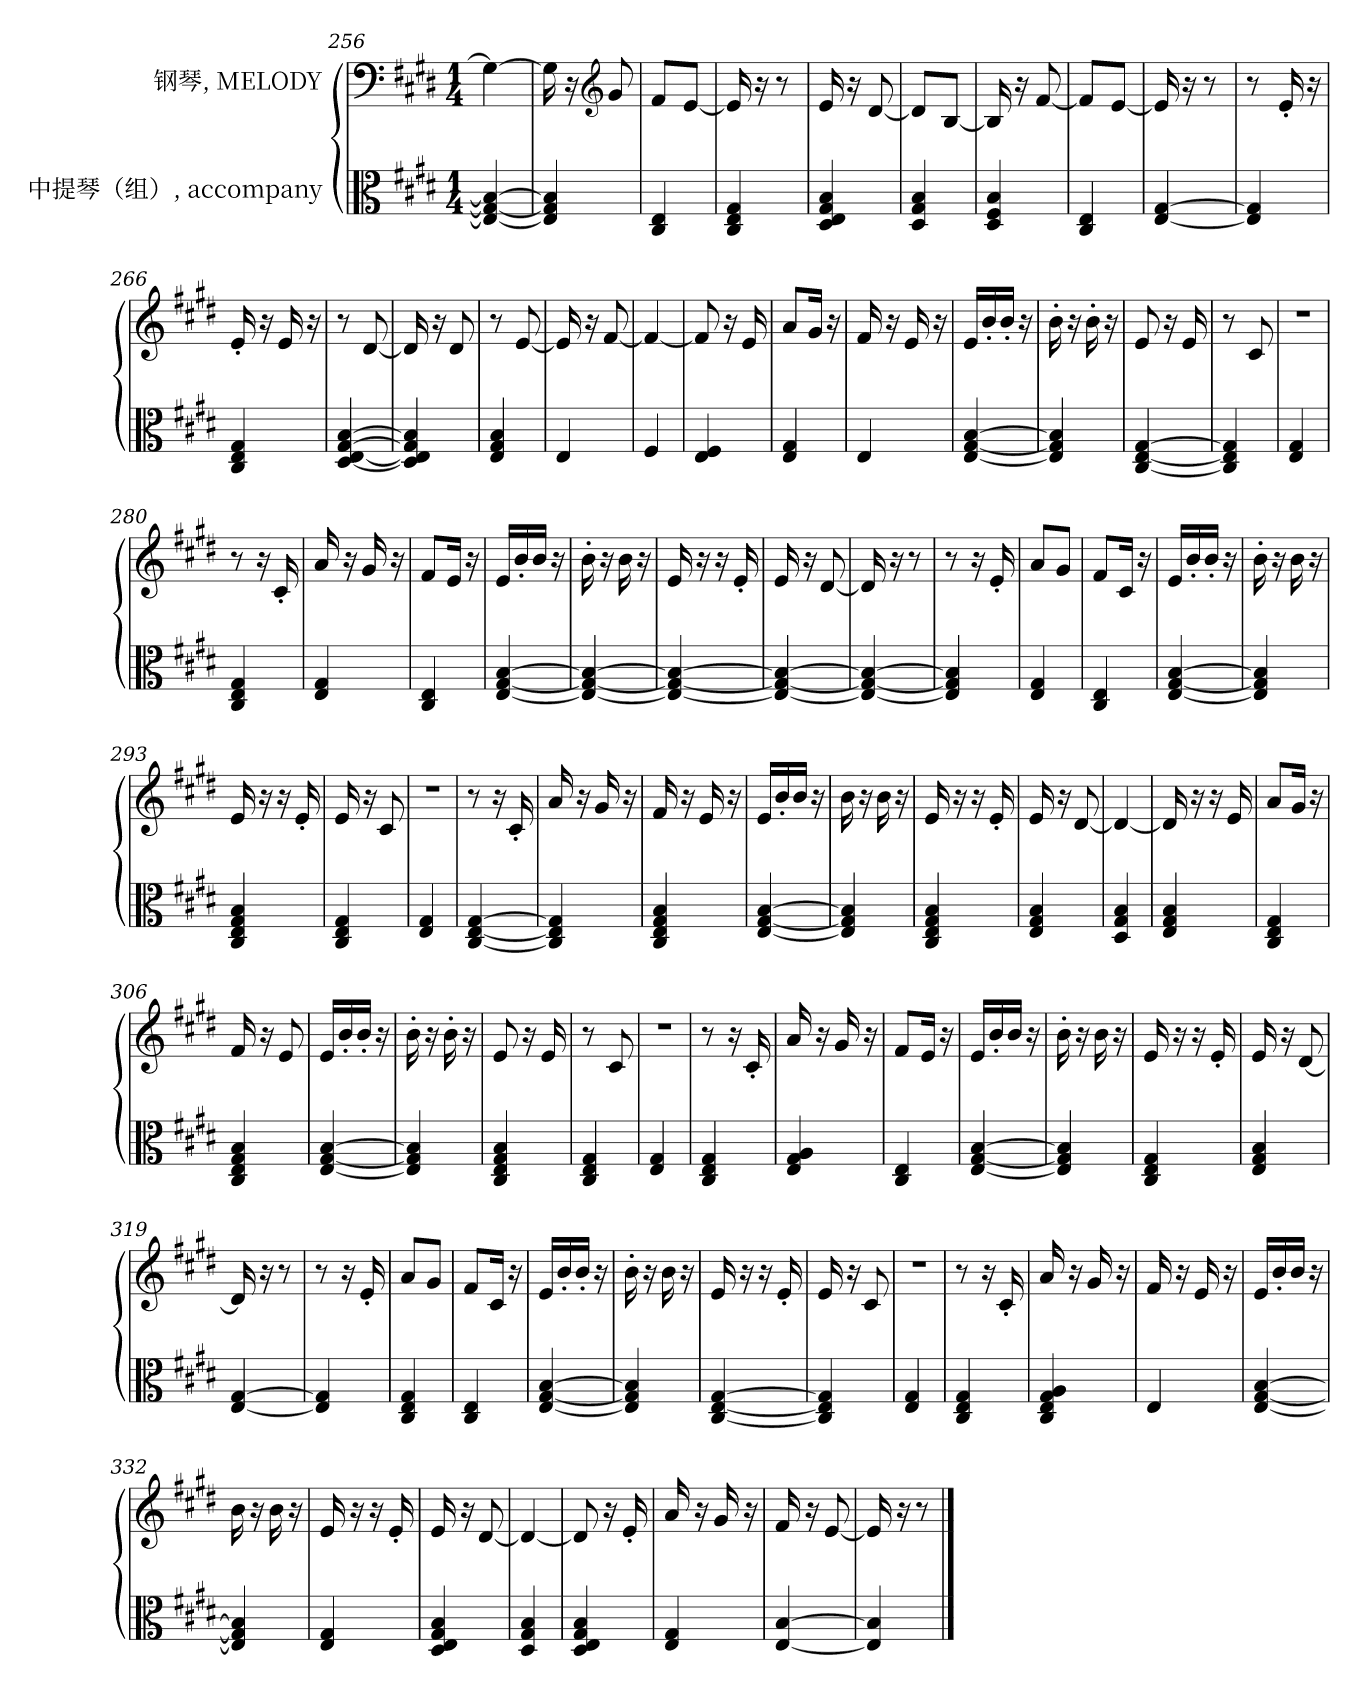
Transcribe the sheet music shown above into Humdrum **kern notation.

**kern	**kern
*part2	*part1
*staff2	*staff1
*I"中提琴（组）, accompany	*I"钢琴, MELODY
*clefC3	*clefF4
*k[f#c#g#d#]	*k[f#c#g#d#]
*M1/4	*M1/4
=256	=256
4E/_ 4G#/_ 4B/_	4G#\_
=257	=257
4E/] 4G#/] 4B/]	16G#\]
.	16r
*	*clefG2
.	8g#/
=258	=258
4C#/ 4E/	8f#/L
.	[8e/J
!!LO:LB:g=z
=259	=259
4C#/ 4E/ 4G#/	16e/]
.	16r
.	8r
=260	=260
4D#/ 4E/ 4G#/ 4B/	16e/
.	16r
.	[8d#/
=261	=261
4D#/ 4G#/ 4B/	8d#/L]
.	[8B/J
=262	=262
4D#/ 4F#/ 4B/	16B/]
.	16r
.	[8f#/
=263	=263
4C#/ 4E/	8f#/L]
.	[8e/J
=264	=264
[4E/ [4G#/	16e/]
.	16r
.	8r
=265	=265
4E/] 4G#/]	8r
.	16e'/
.	16r
=266	=266
4C#/ 4E/ 4G#/	16e'/
.	16r
.	16e/
.	16r
=267	=267
[4D#/ [4E/ [4G#/ [4B/	8r
.	[8d#/
!!LO:LB:g=z
=268	=268
4D#/] 4E/] 4G#/] 4B/]	16d#/]
.	16r
.	8d#/
=269	=269
4E/ 4G#/ 4B/	8r
.	[8e/
=270	=270
4E/	16e/]
.	16r
.	[8f#/
=271	=271
4F#/	4f#/_
=272	=272
4E/ 4F#/	8f#/]
.	16r
.	16e/
=273	=273
4E/ 4G#/	8a/L
.	16g#/Jk
.	16r
=274	=274
4E/	16f#/
.	16r
.	16e/
.	16r
=275	=275
[4E/ [4G#/ [4B/	16e/LL
.	16b'/
.	16b'/JJ
.	16r
=276	=276
4E/] 4G#/] 4B/]	16b'\
.	16r
.	16b'\
.	16r
!!LO:LB:g=z
=277	=277
[4C#/ [4E/ [4G#/	8e/
.	16r
.	16e/
=278	=278
4C#/] 4E/] 4G#/]	8r
.	8c#/
=279	=279
4E/ 4G#/	4r
=280	=280
4C#/ 4E/ 4G#/	8r
.	16r
.	16c#'/
=281	=281
4E/ 4G#/	16a/
.	16r
.	16g#/
.	16r
=282	=282
4C#/ 4E/	8f#/L
.	16e/Jk
.	16r
=283	=283
[4E/ [4G#/ [4B/	16e/LL
.	16b'/
.	16b/JJ
.	16r
=284	=284
4E/_ 4G#/_ 4B/_	16b'\
.	16r
.	16b\
.	16r
!!LO:LB:g=z
=285	=285
4E/_ 4G#/_ 4B/_	16e/
.	16r
.	16r
.	16e'/
=286	=286
4E/_ 4G#/_ 4B/_	16e/
.	16r
.	[8d#/
=287	=287
4E/_ 4G#/_ 4B/_	16d#/]
.	16r
.	8r
=288	=288
4E/] 4G#/] 4B/]	8r
.	16r
.	16e'/
=289	=289
4E/ 4G#/	8a/L
.	8g#/J
=290	=290
4C#/ 4E/	8f#/L
.	16c#/Jk
.	16r
=291	=291
[4E/ [4G#/ [4B/	16e/LL
.	16b'/
.	16b'/JJ
.	16r
=292	=292
4E/] 4G#/] 4B/]	16b'\
.	16r
.	16b\
.	16r
!!LO:LB:g=z
=293	=293
4C#/ 4E/ 4G#/ 4B/	16e/
.	16r
.	16r
.	16e'/
=294	=294
4C#/ 4E/ 4G#/	16e/
.	16r
.	8c#/
=295	=295
4E/ 4G#/	4r
=296	=296
[4C#/ [4E/ [4G#/	8r
.	16r
.	16c#'/
=297	=297
4C#/] 4E/] 4G#/]	16a/
.	16r
.	16g#/
.	16r
=298	=298
4C#/ 4E/ 4G#/ 4B/	16f#/
.	16r
.	16e/
.	16r
=299	=299
[4E/ [4G#/ [4B/	16e/LL
.	16b'/
.	16b/JJ
.	16r
=300	=300
4E/] 4G#/] 4B/]	16b\
.	16r
.	16b\
.	16r
!!LO:LB:g=z
=301	=301
4C#/ 4E/ 4G#/ 4B/	16e/
.	16r
.	16r
.	16e'/
=302	=302
4E/ 4G#/ 4B/	16e/
.	16r
.	[8d#/
=303	=303
4D#/ 4G#/ 4B/	4d#/_
=304	=304
4E/ 4G#/ 4B/	16d#/]
.	16r
.	16r
.	16e/
=305	=305
4C#/ 4E/ 4G#/	8a/L
.	16g#/Jk
.	16r
=306	=306
4C#/ 4E/ 4G#/ 4B/	16f#/
.	16r
.	8e/
=307	=307
[4E/ [4G#/ [4B/	16e/LL
.	16b'/
.	16b'/JJ
.	16r
=308	=308
4E/] 4G#/] 4B/]	16b'\
.	16r
.	16b'\
.	16r
!!LO:PB:g=z
=309	=309
4C#/ 4E/ 4G#/ 4B/	8e/
.	16r
.	16e/
=310	=310
4C#/ 4E/ 4G#/	8r
.	8c#/
=311	=311
4E/ 4G#/	4r
=312	=312
4C#/ 4E/ 4G#/	8r
.	16r
.	16c#'/
=313	=313
4E/ 4G#/ 4A/	16a/
.	16r
.	16g#/
.	16r
=314	=314
4C#/ 4E/	8f#/L
.	16e/Jk
.	16r
=315	=315
[4E/ [4G#/ [4B/	16e/LL
.	16b'/
.	16b/JJ
.	16r
=316	=316
4E/] 4G#/] 4B/]	16b'\
.	16r
.	16b\
.	16r
!!LO:LB:g=z
=317	=317
4C#/ 4E/ 4G#/	16e/
.	16r
.	16r
.	16e'/
=318	=318
4E/ 4G#/ 4B/	16e/
.	16r
.	[8d#/
=319	=319
[4E/ [4G#/	16d#/]
.	16r
.	8r
=320	=320
4E/] 4G#/]	8r
.	16r
.	16e'/
=321	=321
4C#/ 4E/ 4G#/	8a/L
.	8g#/J
=322	=322
4C#/ 4E/	8f#/L
.	16c#/Jk
.	16r
=323	=323
[4E/ [4G#/ [4B/	16e/LL
.	16b'/
.	16b'/JJ
.	16r
=324	=324
4E/] 4G#/] 4B/]	16b'\
.	16r
.	16b\
.	16r
!!LO:LB:g=z
=325	=325
[4C#/ [4E/ [4G#/	16e/
.	16r
.	16r
.	16e'/
=326	=326
4C#/] 4E/] 4G#/]	16e/
.	16r
.	8c#/
=327	=327
4E/ 4G#/	4r
=328	=328
4C#/ 4E/ 4G#/	8r
.	16r
.	16c#'/
=329	=329
4C#/ 4E/ 4G#/ 4A/	16a/
.	16r
.	16g#/
.	16r
=330	=330
4E/	16f#/
.	16r
.	16e/
.	16r
=331	=331
[4E/ [4G#/ [4B/	16e/LL
.	16b'/
.	16b/JJ
.	16r
=332	=332
4E/] 4G#/] 4B/]	16b\
.	16r
.	16b\
.	16r
!!LO:LB:g=z
=333	=333
4E/ 4G#/	16e/
.	16r
.	16r
.	16e'/
=334	=334
4D#/ 4E/ 4G#/ 4B/	16e/
.	16r
.	[8d#/
=335	=335
4D#/ 4G#/ 4B/	4d#/_
=336	=336
4D#/ 4E/ 4G#/ 4B/	8d#/]
.	16r
.	16e'/
=337	=337
4E/ 4G#/	16a/
.	16r
.	16g#/
.	16r
=338	=338
[4E/ [4B/	16f#/
.	16r
.	[8e/
=339	=339
4E/] 4B/]	16e/]
.	16r
.	8r
==	==
*-	*-
